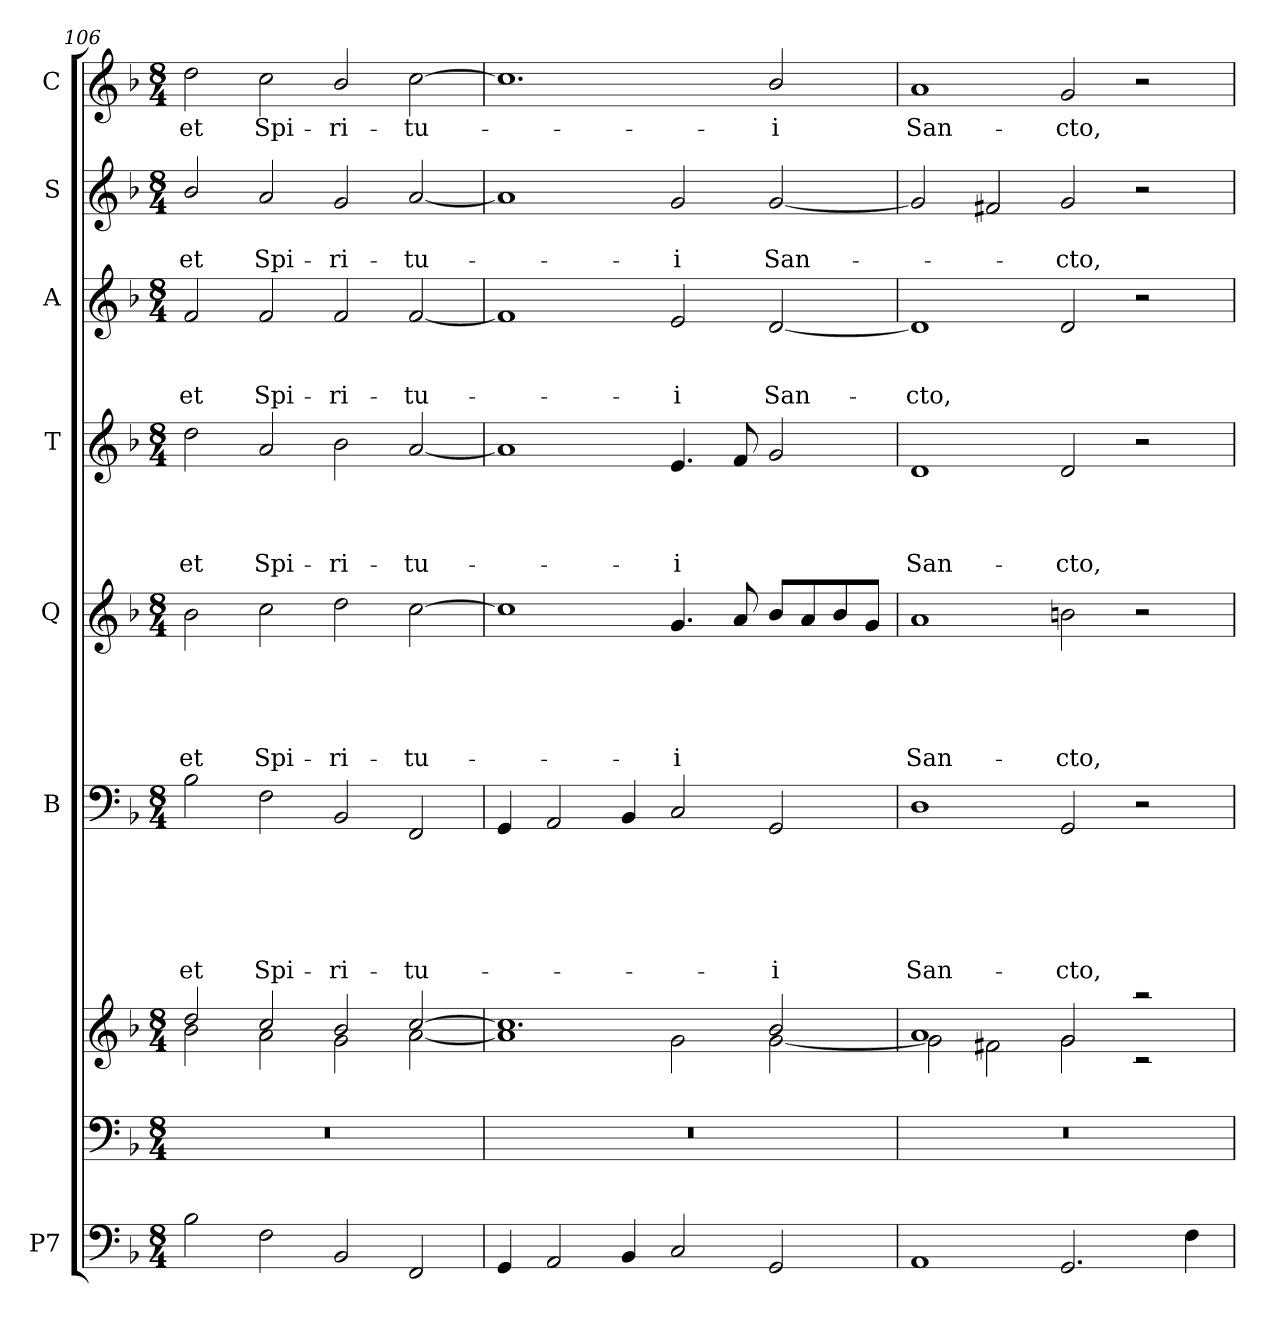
**kern	**kern	**kern	**kern	**text	**text	**text	**text	**text	**text	**kern	**text	**text	**text	**text	**text	**kern	**text	**text	**text	**text	**kern	**text	**text	**text	**kern	**text	**text	**kern	**text
*part7	*part7	*part7	*part6	*part6	*part6	*part6	*part6	*part6	*part6	*part5	*part5	*part5	*part5	*part5	*part5	*part4	*part4	*part4	*part4	*part4	*part3	*part3	*part3	*part3	*part2	*part2	*part2	*part1	*part1
*staff9	*staff8	*staff7	*staff6	*staff6	*staff6	*staff6	*staff6	*staff6	*staff6	*staff5	*staff5	*staff5	*staff5	*staff5	*staff5	*staff4	*staff4	*staff4	*staff4	*staff4	*staff3	*staff3	*staff3	*staff3	*staff2	*staff2	*staff2	*staff1	*staff1
*I"P7	*	*	*I"B	*	*	*	*	*	*	*I"Q	*	*	*	*	*	*I"T	*	*	*	*	*I"A	*	*	*	*I"S	*	*	*I"C	*
*clefF4	*clefF4	*clefG2	*clefF4	*	*	*	*	*	*	*clefG2	*	*	*	*	*	*clefG2	*	*	*	*	*clefG2	*	*	*	*clefG2	*	*	*clefG2	*
*	*	*	*	*	*	*	*	*	*	*ITrd7c12	*	*	*	*	*	*ITrd7c12	*	*	*	*	*	*	*	*	*	*	*	*	*
*k[b-]	*k[b-]	*k[b-]	*k[b-]	*	*	*	*	*	*	*k[b-]	*	*	*	*	*	*k[b-]	*	*	*	*	*k[b-]	*	*	*	*k[b-]	*	*	*k[b-]	*
*F:	*F:	*F:	*F:	*	*	*	*	*	*	*F:	*	*	*	*	*	*F:	*	*	*	*	*F:	*	*	*	*F:	*	*	*F:	*
*M8/4	*M8/4	*M8/4	*M8/4	*	*	*	*	*	*	*M8/4	*	*	*	*	*	*M8/4	*	*	*	*	*M8/4	*	*	*	*M8/4	*	*	*M8/4	*
=106	=106	=106	=106	=106	=106	=106	=106	=106	=106	=106	=106	=106	=106	=106	=106	=106	=106	=106	=106	=106	=106	=106	=106	=106	=106	=106	=106	=106	=106
*	*	*^	*	*	*	*	*	*	*	*	*	*	*	*	*	*	*	*	*	*	*	*	*	*	*	*	*	*	*
!	!	!	!	!	!	!	!	!	!	!LO:LY:b	!	!	!	!	!	!LO:LY:b	!	!	!	!	!LO:LY:b	!	!	!	!LO:LY:b	!	!	!LO:LY:b	!	!LO:LY:b
2B-\	0r	2dd/	2b-\	2B-\	.	.	.	.	.	et	2B-\	.	.	.	.	et	2d\	.	.	.	et	2f/	.	.	et	2b-/	.	et	2dd\	et
!	!	!	!	!	!	!	!	!	!	!LO:LY:b	!	!	!	!	!	!LO:LY:b	!	!	!	!	!LO:LY:b	!	!	!	!LO:LY:b	!	!	!LO:LY:b	!	!LO:LY:b
2F\	.	2cc/	2a\	2F\	.	.	.	.	.	Spi-	2c\	.	.	.	.	Spi-	2A/	.	.	.	Spi-	2f/	.	.	Spi-	2a/	.	Spi-	2cc\	Spi-
!	!	!	!	!	!	!	!	!	!	!LO:LY:b	!	!	!	!	!	!LO:LY:b	!	!	!	!	!LO:LY:b	!	!	!	!LO:LY:b	!	!	!LO:LY:b	!	!LO:LY:b
2BB-/	.	2b-/	2g\	2BB-/	.	.	.	.	.	-ri-	2d\	.	.	.	.	-ri-	2B-\	.	.	.	-ri-	2f/	.	.	-ri-	2g/	.	-ri-	2b-/	-ri-
!	!	!	!	!	!	!	!	!	!	!LO:LY:b	!	!	!	!	!	!LO:LY:b	!	!	!	!	!LO:LY:b	!	!	!	!LO:LY:b	!	!	!LO:LY:b	!	!LO:LY:b
2FF/	.	[>2cc/	[<2a\	2FF/	.	.	.	.	.	-tu-	[>2c\	.	.	.	.	-tu-	[>2A/	.	.	.	-tu-	[<2f/	.	.	-tu-	[<2a/	.	-tu-	[>2cc\	-tu-
=107	=107	=107	=107	=107	=107	=107	=107	=107	=107	=107	=107	=107	=107	=107	=107	=107	=107	=107	=107	=107	=107	=107	=107	=107	=107	=107	=107	=107	=107	=107
4GG/	0r	1.cc]	1a]	4GG/	.	.	.	.	.	.	1c]	.	.	.	.	.	1A]	.	.	.	.	1f]	.	.	.	1a]	.	.	1.cc]	.
2AA/	.	.	.	2AA/	.	.	.	.	.	.	.	.	.	.	.	.	.	.	.	.	.	.	.	.	.	.	.	.	.	.
4BB-/	.	.	.	4BB-/	.	.	.	.	.	.	.	.	.	.	.	.	.	.	.	.	.	.	.	.	.	.	.	.	.	.
!	!	!	!	!	!	!	!	!	!	!	!	!	!	!	!	!LO:LY:b	!	!	!	!	!LO:LY:b	!	!	!	!LO:LY:b	!	!	!LO:LY:b	!	!
2C/	.	.	2g\	2C/	.	.	.	.	.	.	4.G/	.	.	.	.	-i	4.E/	.	.	.	-i	2e/	.	.	-i	2g/	.	-i	.	.
.	.	.	.	.	.	.	.	.	.	.	8A/	.	.	.	.	.	8F/	.	.	.	.	.	.	.	.	.	.	.	.	.
!	!	!	!	!	!	!	!	!	!	!LO:LY:b	!	!	!	!	!	!	!	!	!	!	!	!	!	!	!LO:LY:b	!	!	!LO:LY:b	!	!LO:LY:b
2GG/	.	2b-/	[<2g\	2GG/	.	.	.	.	.	-i	8B-/L	.	.	.	.	.	2G/	.	.	.	.	[<2d/	.	.	San-	[<2g/	.	San-	2b-/	-i
.	.	.	.	.	.	.	.	.	.	.	8A/	.	.	.	.	.	.	.	.	.	.	.	.	.	.	.	.	.	.	.
.	.	.	.	.	.	.	.	.	.	.	8B-/	.	.	.	.	.	.	.	.	.	.	.	.	.	.	.	.	.	.	.
.	.	.	.	.	.	.	.	.	.	.	8G/J	.	.	.	.	.	.	.	.	.	.	.	.	.	.	.	.	.	.	.
=108	=108	=108	=108	=108	=108	=108	=108	=108	=108	=108	=108	=108	=108	=108	=108	=108	=108	=108	=108	=108	=108	=108	=108	=108	=108	=108	=108	=108	=108	=108
!	!	!	!	!	!	!	!	!	!	!LO:LY:b	!	!	!	!	!	!LO:LY:b	!	!	!	!	!LO:LY:b	!	!	!	!LO:LY:b	!	!	!	!	!LO:LY:b
1AA	0r	1a	2g\]	1D	.	.	.	.	.	San-	1A	.	.	.	.	San-	1D	.	.	.	San-	1d]	.	.	-cto,	2g/]	.	.	1a	San-
.	.	.	2f#X\	.	.	.	.	.	.	.	.	.	.	.	.	.	.	.	.	.	.	.	.	.	.	2f#X/	.	.	.	.
!	!	!	!	!	!	!	!	!	!	!LO:LY:b	!	!	!	!	!	!LO:LY:b	!	!	!	!	!LO:LY:b	!	!	!	!	!	!	!LO:LY:b	!	!LO:LY:b
2.GG/	.	2g/	2g\	2GG/	.	.	.	.	.	-cto,	2Bn\	.	.	.	.	-cto,	2D/	.	.	.	-cto,	2d/	.	.	.	2g/	.	-cto,	2g/	-cto,
.	.	2raa	2rc	2r	.	.	.	.	.	.	2r	.	.	.	.	.	2r	.	.	.	.	2r	.	.	.	2r	.	.	2r	.
4F\	.	.	.	.	.	.	.	.	.	.	.	.	.	.	.	.	.	.	.	.	.	.	.	.	.	.	.	.	.	.
*	*	*v	*v	*	*	*	*	*	*	*	*	*	*	*	*	*	*	*	*	*	*	*	*	*	*	*	*	*	*	*
=	=	=	=	=	=	=	=	=	=	=	=	=	=	=	=	=	=	=	=	=	=	=	=	=	=	=	=	=	=
*-	*-	*-	*-	*-	*-	*-	*-	*-	*-	*-	*-	*-	*-	*-	*-	*-	*-	*-	*-	*-	*-	*-	*-	*-	*-	*-	*-	*-	*-
